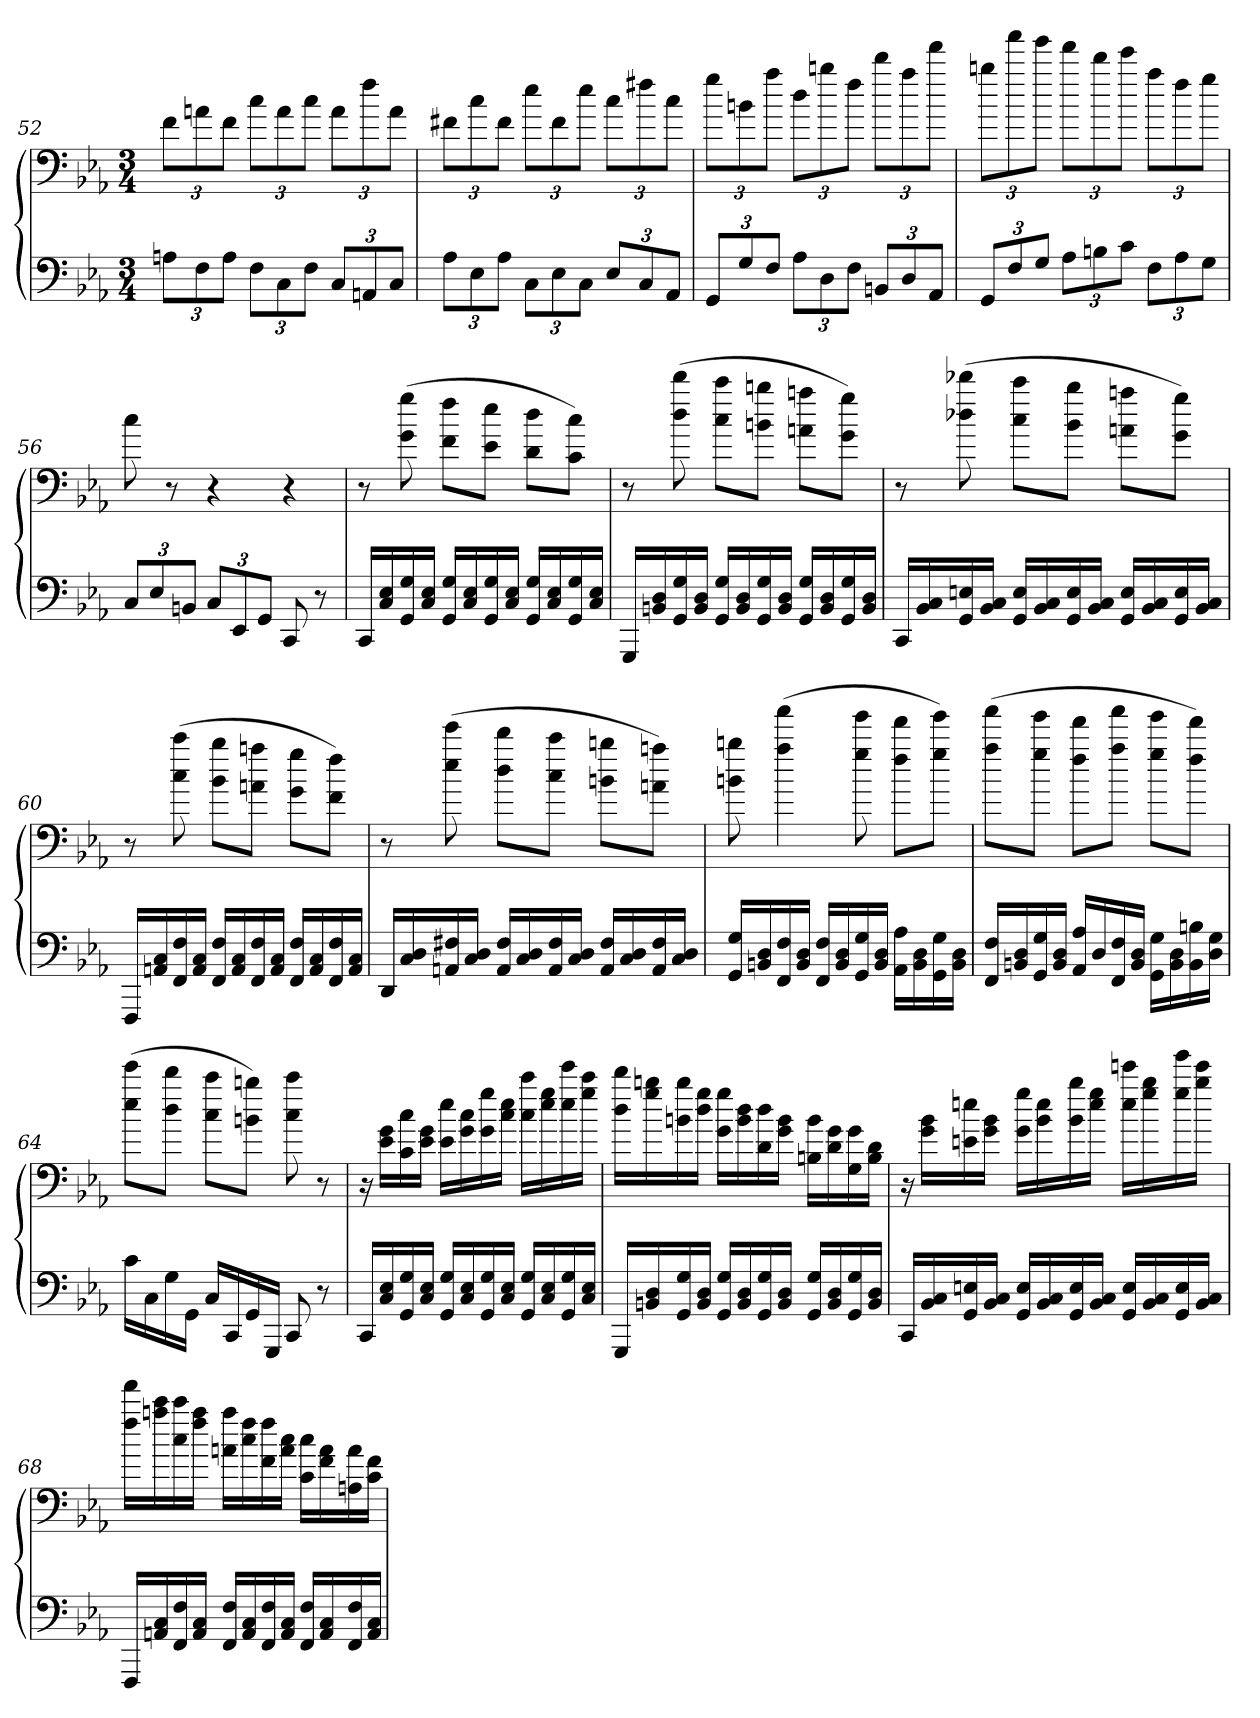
**kern	**kern
*part1	*part1
*staff2	*staff1
*clefF4	*clefF4
*k[b-e-a-]	*k[b-e-a-]
*c:	*c:
*M3/4	*M3/4
=52	=52
12AnL	12fL
12F	12an
12AJ	12fJ
12FL	12ccL
12C	12a
12FJ	12ccJ
12CL	12aL
12AAn	12ff
12CJ	12aJ
=53	=53
12A-L	12f#XL
12E-	12cc
12A-J	12f#J
12CL	12ee-L
12E-	12f#
12CJ	12ee-J
12E-L	12ccL
12C	12ff#X
12AA-J	12ccJ
=54	=54
12GGL	12ggL
12G	12bn
12FJ	12aa-J
12A-L	12ddL
12D	12bbn
12FJ	12ffJ
12BBnL	12dddL
12D	12aa-
12AA-J	12fffJ
=55	=55
12GGL	12bbnL
12F	12aaa-
12GJ	12gggJ
12A-L	12fffL
12Bn	12ddd
12cJ	12eee-J
12FL	12aa-L
12A-	12ff
12GJ	12ggJ
=56	=56
12CL	8cc
12E-	.
.	8r
12BBnJ	.
12CL	4r
12EE-	.
12GGJ	.
8CC	4r
8r	.
=57	=57
16CCLL	8r
16C 16E-	.
16GG 16G	(8g 8gg
16C 16E-JJ	.
16GG 16GLL	8f 8ffL
16C 16E-	.
16GG 16G	8e- 8ee-J
16C 16E-JJ	.
16GG 16GLL	8d 8ddL
16C 16E-	.
16GG 16G	8c 8ccJ)
16C 16E-JJ	.
=58	=58
16GGGLL	8r
16BBn 16D	.
16GG 16G	(8dd 8ddd
16BB 16DJJ	.
16GG 16GLL	8cc 8cccL
16BB 16D	.
16GG 16G	8bn 8bbnJ
16BB 16DJJ	.
16GG 16GLL	8an 8aanL
16BB 16D	.
16GG 16G	8g 8ggJ)
16BB 16DJJ	.
=59	=59
16CCLL	8r
16BB- 16C	.
16GG 16En	(8dd-X 8ddd-X
16BB- 16CJJ	.
16GG 16ELL	8cc 8cccL
16BB- 16C	.
16GG 16E	8b- 8bb-J
16BB- 16CJJ	.
16GG 16ELL	8an 8aanL
16BB- 16C	.
16GG 16E	8g 8ggJ)
16BB- 16CJJ	.
=60	=60
16FFFLL	8r
16AAn 16C	.
16FF 16F	(8cc 8ccc
16AA 16CJJ	.
16FF 16FLL	8b- 8bb-L
16AA 16C	.
16FF 16F	8an 8aanJ
16AA 16CJJ	.
16FF 16FLL	8g 8ggL
16AA 16C	.
16FF 16F	8f 8ffJ)
16AA 16CJJ	.
=61	=61
16DDLL	8r
16C 16D	.
16AAn 16F#X	(8ee- 8eee-
16C 16DJJ	.
16AA 16F#LL	8dd 8dddL
16C 16D	.
16AA 16F#	8cc 8cccJ
16C 16DJJ	.
16AA 16F#LL	8bn 8bbnL
16C 16D	.
16AA 16F#	8an 8aanJ)
16C 16DJJ	.
=62	=62
16GG 16GLL	8bn 8bbn
16BBn 16D	.
16FF 16F	(4aa- 4aaa-
16BB 16DJJ	.
16FF 16FLL	.
16BB 16D	.
16GG 16G	8gg 8ggg
16BB 16DJJ	.
16AA- 16A-LL	8ff 8fffL
16BB 16D	.
16GG 16G	8gg 8gggJ)
16BB 16DJJ	.
=63	=63
16FF 16FLL	(8aa- 8aaa-L
16BBn 16D	.
16GG 16G	8gg 8gggJ
16BB 16DJJ	.
16AA- 16A-LL	8ff 8fffL
16D	.
16FF 16F	8aa- 8aaa-J
16BB 16DJJ	.
16GG 16GLL	8gg 8gggL
16BB 16D	.
16BB 16Bn	8ff 8fffJ)
16D 16GJJ	.
=64	=64
16cLL	(8ee- 8eee-L
16C	.
16G	8dd 8dddJ
16GGJJ	.
16CLL	8cc 8cccL
16CC	.
16GG	8bn 8bbnJ)
16GGGJJ	.
8CC	8cc 8ccc
8r	8r
=65	=65
16CCLL	16r
16C 16E-	16e- 16gLL
16GG 16G	16c 16cc
16C 16E-JJ	16e- 16gJJ
16GG 16GLL	16e- 16ee-LL
16C 16E-	16g 16cc
16GG 16G	16g 16gg
16C 16E-JJ	16cc 16ee-JJ
16GG 16GLL	16cc 16cccLL
16C 16E-	16ee- 16gg
16GG 16G	16ee- 16eee-
16C 16E-JJ	16gg 16cccJJ
=66	=66
16GGGLL	16dd 16dddLL
16BBn 16D	16gg 16bbn
16GG 16G	16bn 16bb
16BB 16DJJ	16dd 16ggJJ
16GG 16GLL	16g 16ggLL
16BB 16D	16b 16dd
16GG 16G	16d 16dd
16BB 16DJJ	16g 16bJJ
16GG 16GLL	16Bn 16bLL
16BB 16D	16d 16g
16GG 16G	16G 16g
16BB 16DJJ	16B 16dJJ
=67	=67
16CCLL	16r
16BB- 16C	16g 16b-LL
16GG 16En	16en 16een
16BB- 16CJJ	16g 16b-JJ
16GG 16ELL	16g 16ggLL
16BB- 16C	16b- 16ee
16GG 16E	16b- 16bb-
16BB- 16CJJ	16ee 16ggJJ
16GG 16ELL	16ee 16eeenLL
16BB- 16C	16gg 16bb-
16GG 16E	16gg 16ggg
16BB- 16CJJ	16bb- 16eeeJJ
=68	=68
16FFFLL	16ff 16fffLL
16AAn 16C	16aan 16ccc
16FF 16F	16cc 16ccc
16AA 16CJJ	16ff 16aaJJ
16FF 16FLL	16an 16aaLL
16AA 16C	16cc 16ff
16FF 16F	16f 16ff
16AA 16CJJ	16a 16ccJJ
16FF 16FLL	16c 16ccLL
16AA 16C	16f 16a
16FF 16F	16An 16a
16AA 16CJJ	16c 16fJJ
=	=
*-	*-
